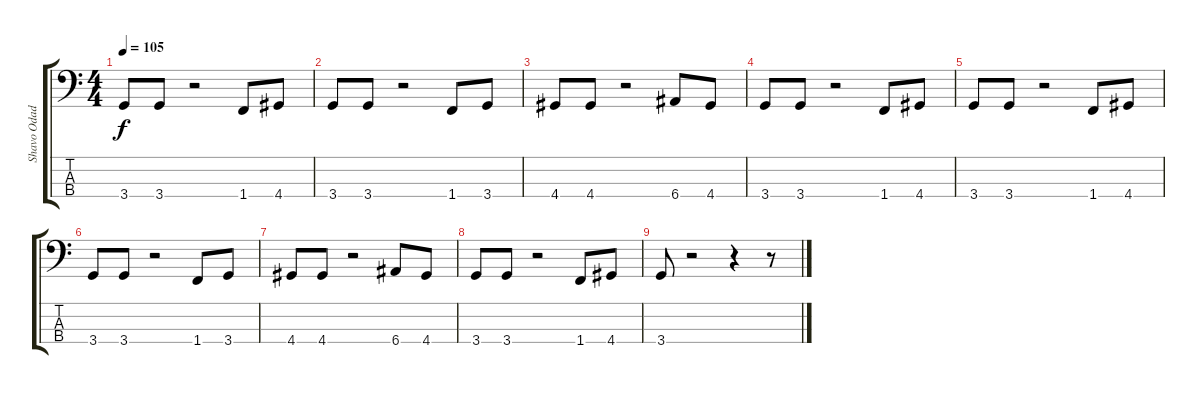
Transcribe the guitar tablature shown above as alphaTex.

\track ("Shavo Odadjian (Bass)" "Shavo Odad") {instrument electricbassfinger}
\staff {score tabs}
\tuning (G2 D2 A1 E1) {hide}
\ts (4 4)
\tempo 105
\clef f4
\ks c
3.4.8{dy f} 3.4.8 r.2 1.4.8 4.4.8 |
3.4.8 3.4.8 r.2 1.4.8 3.4.8 |
4.4.8 4.4.8 r.2 6.4.8 4.4.8 |
3.4.8 3.4.8 r.2 1.4.8 4.4.8 |
3.4.8 3.4.8 r.2 1.4.8 4.4.8 |
3.4.8 3.4.8 r.2 1.4.8 3.4.8 |
4.4.8 4.4.8 r.2 6.4.8 4.4.8 |
3.4.8 3.4.8 r.2 1.4.8 4.4.8 |
3.4.8 r.2 r.4 r.8
